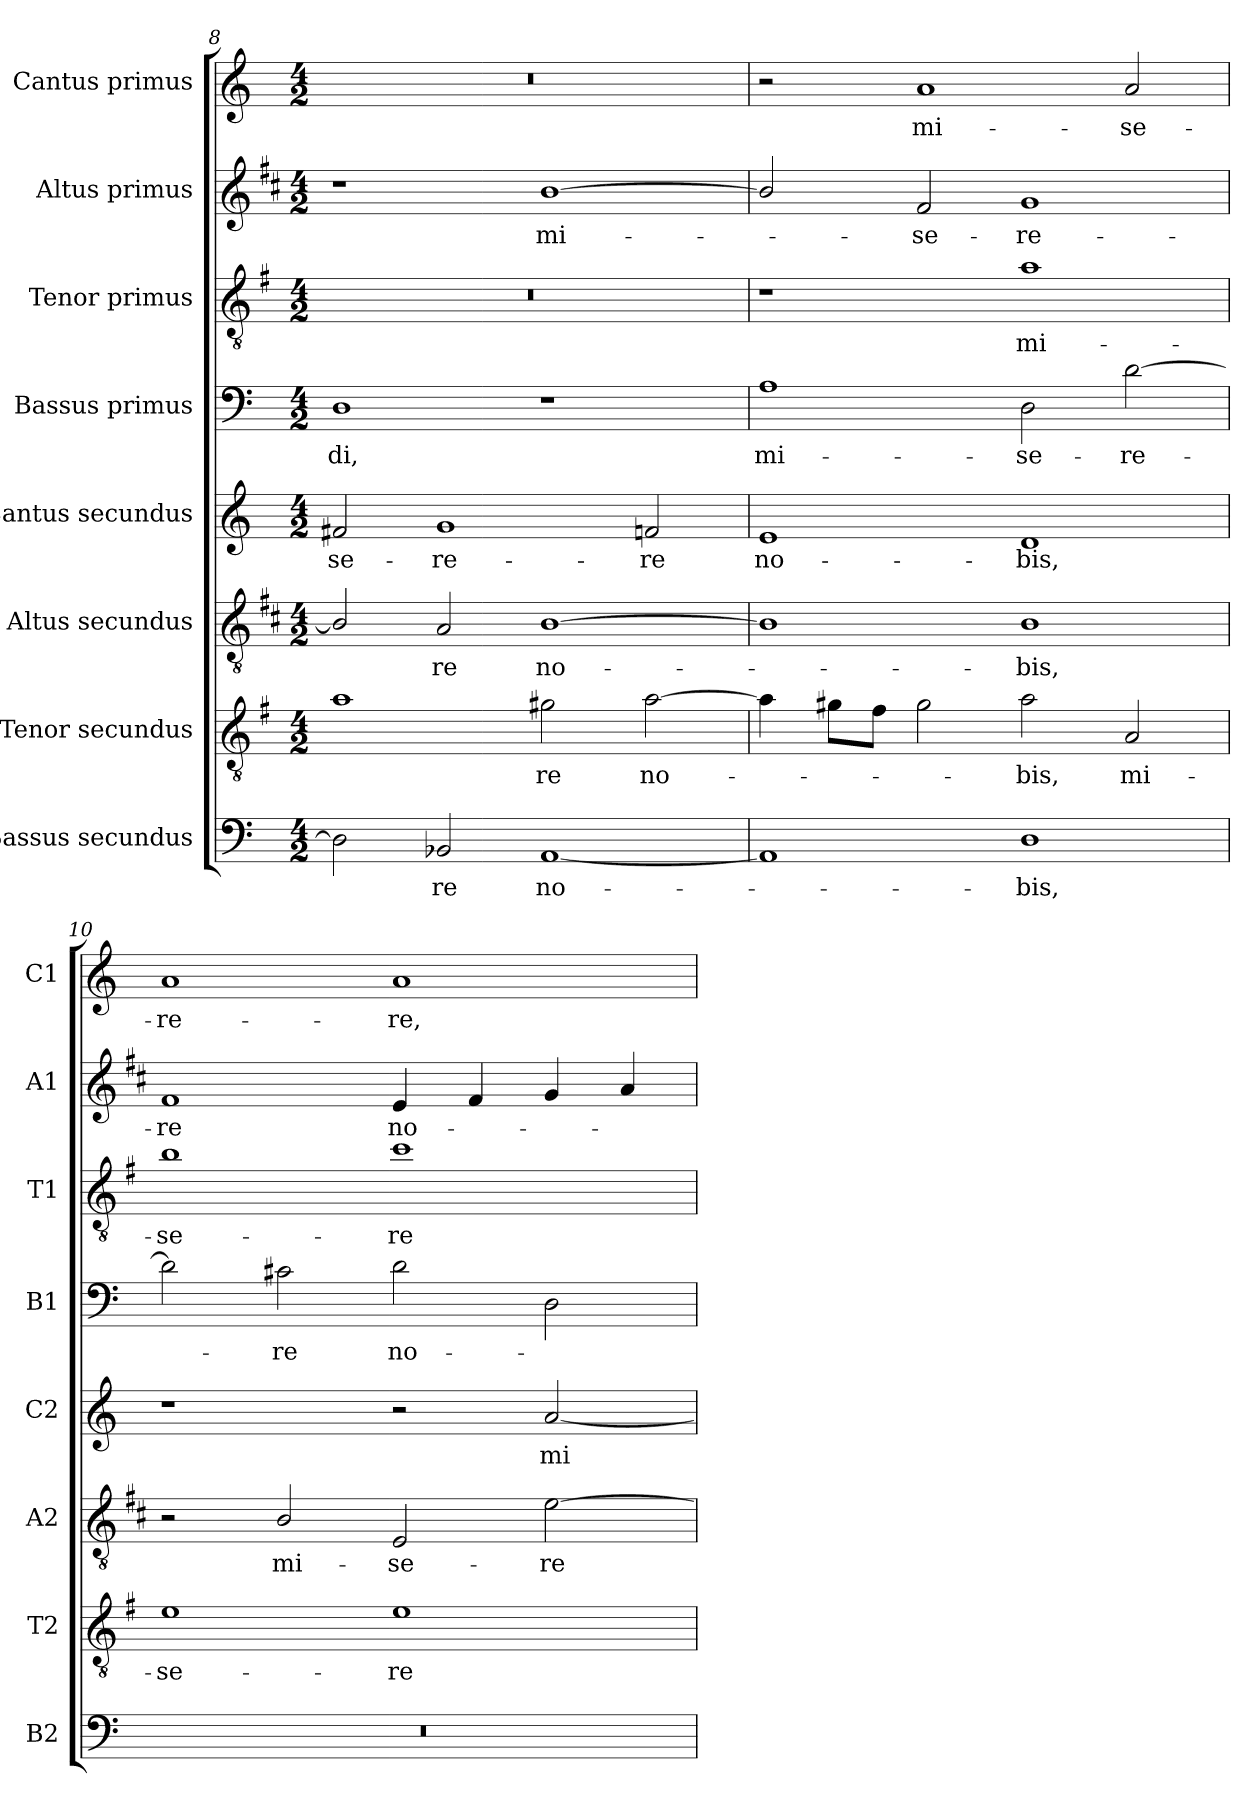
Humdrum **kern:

**kern	**text	**kern	**text	**kern	**text	**kern	**text	**kern	**text	**kern	**text	**kern	**text	**kern	**text
*part8	*part8	*part7	*part7	*part6	*part6	*part5	*part5	*part4	*part4	*part3	*part3	*part2	*part2	*part1	*part1
*staff8	*staff8	*staff7	*staff7	*staff6	*staff6	*staff5	*staff5	*staff4	*staff4	*staff3	*staff3	*staff2	*staff2	*staff1	*staff1
*I"Bassus secundus	*	*I"Tenor secundus	*	*I"Altus secundus	*	*I"Cantus secundus	*	*I"Bassus primus	*	*I"Tenor primus	*	*I"Altus primus	*	*I"Cantus primus	*
*I'B2	*	*I'T2	*	*I'A2	*	*I'C2	*	*I'B1	*	*I'T1	*	*I'A1	*	*I'C1	*
*clefF4	*	*clefGv2	*	*clefGv2	*	*clefG2	*	*clefF4	*	*clefGv2	*	*clefG2	*	*clefG2	*
*	*	*ITrd4c7	*	*ITrd1c2	*	*	*	*	*	*ITrd4c7	*	*ITrd1c2	*	*	*
*k[]	*	*k[]	*	*k[]	*	*k[]	*	*k[]	*	*k[]	*	*k[]	*	*k[]	*
*C:	*	*C:	*	*C:	*	*C:	*	*C:	*	*C:	*	*C:	*	*C:	*
*M4/2	*	*M4/2	*	*M4/2	*	*M4/2	*	*M4/2	*	*M4/2	*	*M4/2	*	*M4/2	*
=8	=8	=8	=8	=8	=8	=8	=8	=8	=8	=8	=8	=8	=8	=8	=8
!	!	!	!	!	!	!	!LO:LY:b	!	!LO:LY:b	!	!	!	!	!	!
2D\]	.	1d	.	2A/]	.	2f#X/	-se-	1D	-di,	0r	.	1r	.	0r	.
!	!LO:LY:b	!	!	!	!LO:LY:b	!	!LO:LY:b	!	!	!	!	!	!	!	!
2BB-X/	-re	.	.	2G/	-re	1g	-re-	.	.	.	.	.	.	.	.
!	!LO:LY:b	!	!LO:LY:b	!	!LO:LY:b	!	!	!	!	!	!	!	!LO:LY:b	!	!
[1AA	no-	2c#X\	-re	[1A	no-	.	.	1r	.	.	.	[1a	mi-	.	.
!	!	!	!LO:LY:b	!	!	!	!LO:LY:b	!	!	!	!	!	!	!	!
.	.	[2d\	no-	.	.	2fn/	-re	.	.	.	.	.	.	.	.
=9	=9	=9	=9	=9	=9	=9	=9	=9	=9	=9	=9	=9	=9	=9	=9
!	!	!	!	!	!	!	!LO:LY:b	!	!LO:LY:b	!	!	!	!	!	!
1AA]	.	4d\]	.	1A]	.	1e	no-	1A	mi-	1r	.	2a/]	.	2r	.
.	.	8c#X\L	.	.	.	.	.	.	.	.	.	.	.	.	.
.	.	8B\J	.	.	.	.	.	.	.	.	.	.	.	.	.
!	!	!	!	!	!	!	!	!	!	!	!	!	!LO:LY:b	!	!LO:LY:b
.	.	2c#\	.	.	.	.	.	.	.	.	.	2e/	-se-	1a	mi-
!	!LO:LY:b	!	!LO:LY:b	!	!LO:LY:b	!	!LO:LY:b	!	!LO:LY:b	!	!LO:LY:b	!	!LO:LY:b	!	!
1D	-bis,	2d\	-bis,	1A	-bis,	1d	-bis,	2D\	-se-	1d	mi-	1f	-re-	.	.
!	!	!	!LO:LY:b	!	!	!	!	!	!LO:LY:b	!	!	!	!	!	!LO:LY:b
.	.	2D/	mi-	.	.	.	.	[2d\	-re-	.	.	.	.	2a/	-se-
!!LO:PB:g=z
=10	=10	=10	=10	=10	=10	=10	=10	=10	=10	=10	=10	=10	=10	=10	=10
!	!	!	!LO:LY:b	!	!	!	!	!	!	!	!LO:LY:b	!	!LO:LY:b	!	!LO:LY:b
0r	.	1A	-se-	2r	.	1r	.	2d\]	.	1e	-se-	1e	-re	1a	-re-
!	!	!	!	!	!LO:LY:b	!	!	!	!LO:LY:b	!	!	!	!	!	!
.	.	.	.	2A/	mi-	.	.	2c#X\	-re	.	.	.	.	.	.
!	!	!	!LO:LY:b	!	!LO:LY:b	!	!	!	!LO:LY:b	!	!LO:LY:b	!	!LO:LY:b	!	!LO:LY:b
.	.	1A	-re-	2D/	-se-	2r	.	2d\	no-	1f	-re-	4d/	no-	1a	-re,
.	.	.	.	.	.	.	.	.	.	.	.	4e/	.	.	.
!	!	!	!	!	!LO:LY:b	!	!LO:LY:b	!	!	!	!	!	!	!	!
.	.	.	.	[2d\	-re-	[2a/	mi-	2D\	.	.	.	4f/	.	.	.
.	.	.	.	.	.	.	.	.	.	.	.	4g/	.	.	.
=	=	=	=	=	=	=	=	=	=	=	=	=	=	=	=
*-	*-	*-	*-	*-	*-	*-	*-	*-	*-	*-	*-	*-	*-	*-	*-
